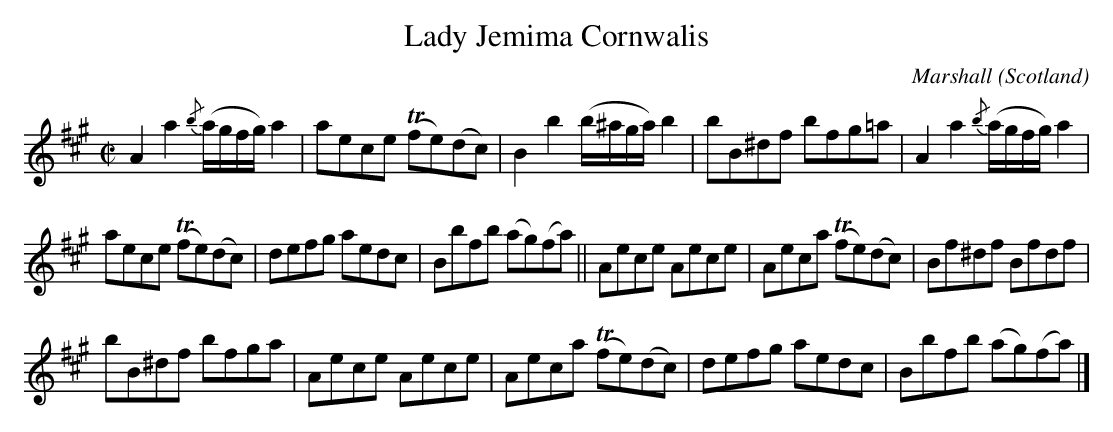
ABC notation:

X:1
T:Lady Jemima Cornwalis
C:Marshall
O:Scotland
M:C|
L:1/8
K:A
A2 a2 {/b}(a/2g/2f/2g/2) a2 | aece T(fe)(dc) | B2 b2 (b/2^a/2g/2a/2) b2 | bB^df bfg=a | A2 a2 {/b}(a/2g/2f/2g/2) a2 |
aece T(fe)(dc) | defg aedc | Bbfb (ag)(fa) || Aece Aece |Aeca T(fe)(dc) | Bf^df Bfdf |
bB^df bfga | Aece Aece | Aeca T(fe)(dc) | defg aedc | Bbfb (ag)(fa) |]
